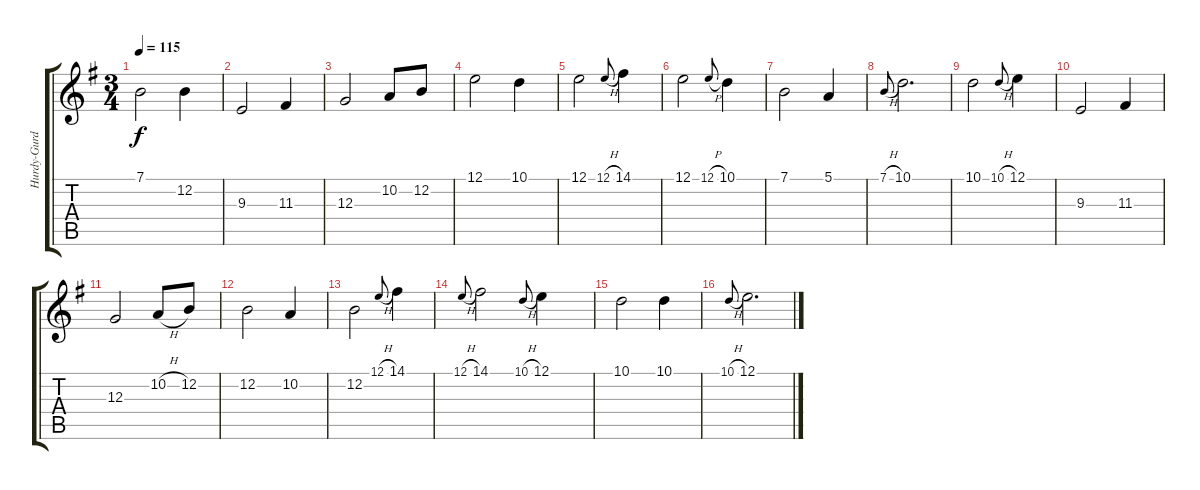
\track ("Hurdy-Gurdy/Bagpipe" "Hurdy-Gurd") {instrument bagpipe}
\staff {score tabs}
\tuning (E4 B3 G3 D3 A2 E2) {hide}
\ts (3 4)
\tempo 115
\clef g2
\ks eminor
7.1.2{dy f} 12.2.4 |
9.3.2 11.3.4 |
12.3.2 10.2.8 12.2.8 |
12.1.2 10.1.4 |
12.1.2 12.1{h}.8{gr onbeat} 14.1.4 |
12.1.2 12.1{h}.8{gr onbeat} 10.1.4 |
7.1.2 5.1.4 |
7.1{h}.8{gr onbeat} 10.1.2{d} |
10.1.2 10.1{h}.8{gr onbeat} 12.1.4 |
9.3.2 11.3.4 |
12.3.2 10.2{h}.8 12.2.8 |
12.2.2 10.2.4 |
12.2.2 12.1{h}.8{gr onbeat} 14.1.4 |
12.1{h}.8{gr onbeat} 14.1.2 10.1{h}.8{gr onbeat} 12.1.4 |
10.1.2 10.1.4 |
10.1{h}.8{gr onbeat} 12.1.2{d}
